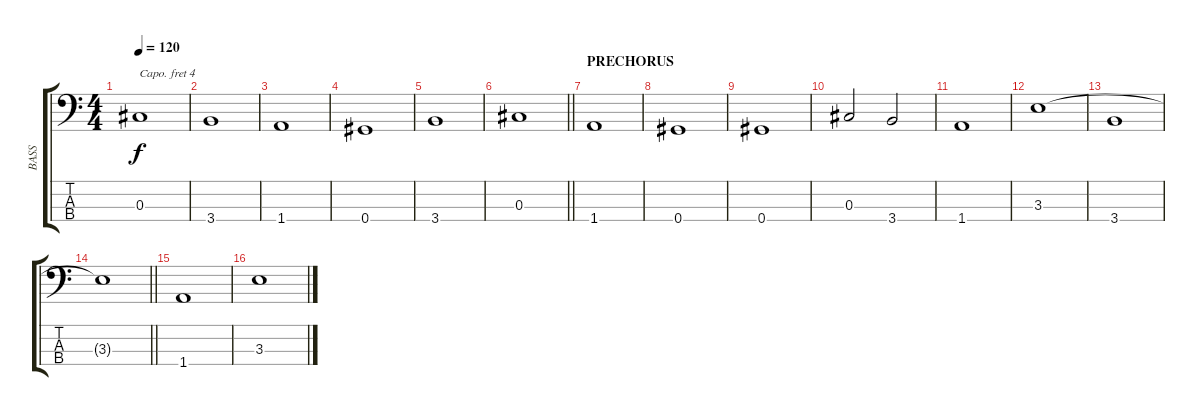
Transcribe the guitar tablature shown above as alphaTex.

\track ("BASS" "BASS") {instrument acousticbass}
\staff {score tabs}
\capo 4
\tuning (G2 D2 A1 E1) {hide}
\ts (4 4)
\tempo 120
\clef f4
\ks c
0.3.1{dy f} |
3.4.1 |
1.4.1 |
0.4.1 |
3.4.1 |
\barLineRight lightlight
0.3.1 |
\section ("" "PRECHORUS")
1.4.1 |
0.4.1 |
0.4.1 |
0.3.2 3.4.2 |
1.4.1 |
3.3.1 |
3.4.1 |
\barLineRight lightlight
3.3{t}.1 |
\section ("" "")
1.4.1 |
3.3.1
